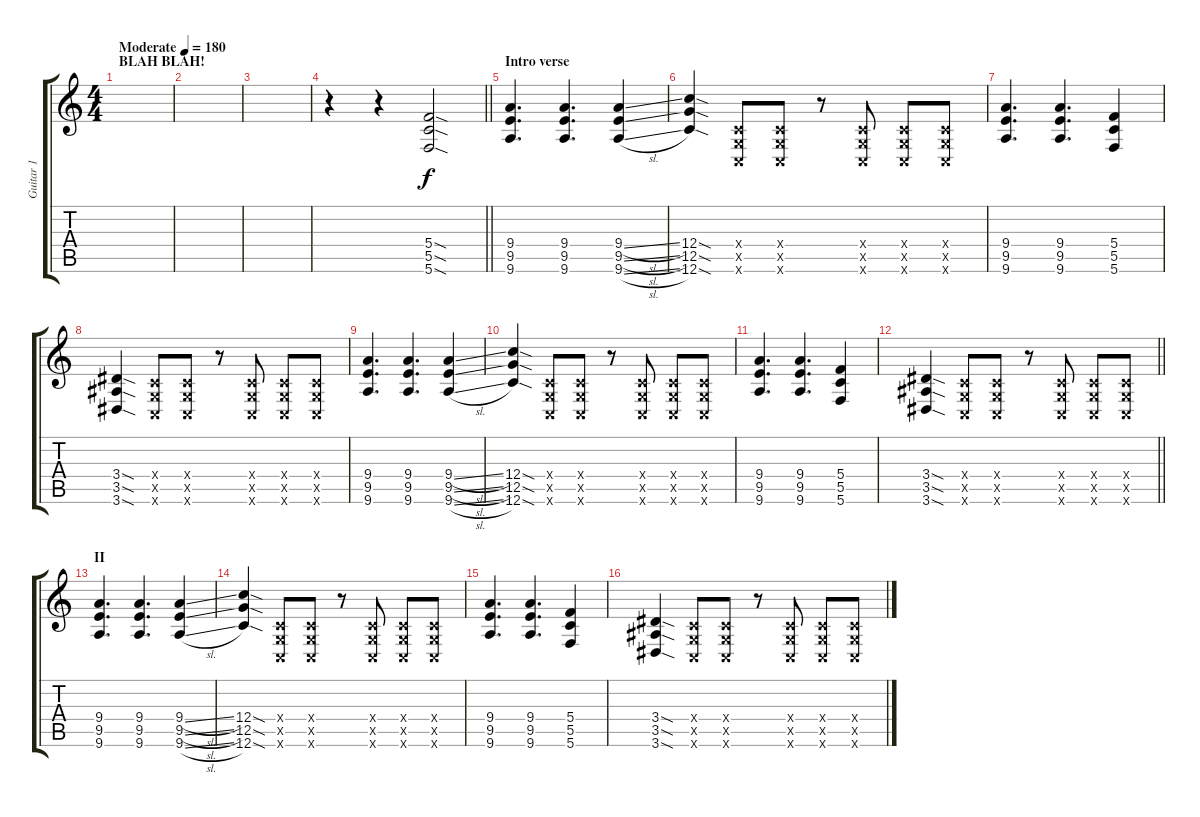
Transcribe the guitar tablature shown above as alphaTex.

\track ("Guitar 1" "Guitar 1") {instrument distortionguitar}
\staff {score tabs}
\tuning (D4 A3 F3 C3 G2 C2) {hide}
\ts (4 4)
\section ("" "BLAH BLAH!")
\tempo (180 "Moderate")
\clef g2
\ks c
|
|
|
\barLineRight lightlight
r.4 r.4 (5.4{sod} 5.5{sod} 5.6{sod}).2 |
\section ("" "Intro verse")
(9.4 9.5 9.6).4{d} (9.4 9.5 9.6).4{d} (9.4{sl} 9.5{sl} 9.6{sl}).4 |
(12.4{sod} 12.5{sod} 12.6{sod}).4 (0.4{x} 0.5{x} 0.6{x}).8 (0.4{x} 0.5{x} 0.6{x}).8 r.8 (0.4{x} 0.5{x} 0.6{x}).8 (0.4{x} 0.5{x} 0.6{x}).8 (0.4{x} 0.5{x} 0.6{x}).8 |
(9.4 9.5 9.6).4{d} (9.4 9.5 9.6).4{d} (5.4 5.5 5.6).4 |
(3.4{sod} 3.5{sod} 3.6{sod}).4 (0.4{x} 0.5{x} 0.6{x}).8 (0.4{x} 0.5{x} 0.6{x}).8 r.8 (0.4{x} 0.5{x} 0.6{x}).8 (0.4{x} 0.5{x} 0.6{x}).8 (0.4{x} 0.5{x} 0.6{x}).8 |
(9.4 9.5 9.6).4{d} (9.4 9.5 9.6).4{d} (9.4{sl} 9.5{sl} 9.6{sl}).4 |
(12.4{sod} 12.5{sod} 12.6{sod}).4 (0.4{x} 0.5{x} 0.6{x}).8 (0.4{x} 0.5{x} 0.6{x}).8 r.8 (0.4{x} 0.5{x} 0.6{x}).8 (0.4{x} 0.5{x} 0.6{x}).8 (0.4{x} 0.5{x} 0.6{x}).8 |
(9.4 9.5 9.6).4{d} (9.4 9.5 9.6).4{d} (5.4 5.5 5.6).4 |
\barLineRight lightlight
(3.4{sod} 3.5{sod} 3.6{sod}).4 (0.4{x} 0.5{x} 0.6{x}).8 (0.4{x} 0.5{x} 0.6{x}).8 r.8 (0.4{x} 0.5{x} 0.6{x}).8 (0.4{x} 0.5{x} 0.6{x}).8 (0.4{x} 0.5{x} 0.6{x}).8 |
\section ("" "II")
(9.4 9.5 9.6).4{d} (9.4 9.5 9.6).4{d} (9.4{sl} 9.5{sl} 9.6{sl}).4 |
(12.4{sod} 12.5{sod} 12.6{sod}).4 (0.4{x} 0.5{x} 0.6{x}).8 (0.4{x} 0.5{x} 0.6{x}).8 r.8 (0.4{x} 0.5{x} 0.6{x}).8 (0.4{x} 0.5{x} 0.6{x}).8 (0.4{x} 0.5{x} 0.6{x}).8 |
(9.4 9.5 9.6).4{d} (9.4 9.5 9.6).4{d} (5.4 5.5 5.6).4 |
(3.4{sod} 3.5{sod} 3.6{sod}).4 (0.4{x} 0.5{x} 0.6{x}).8 (0.4{x} 0.5{x} 0.6{x}).8 r.8 (0.4{x} 0.5{x} 0.6{x}).8 (0.4{x} 0.5{x} 0.6{x}).8 (0.4{x} 0.5{x} 0.6{x}).8
